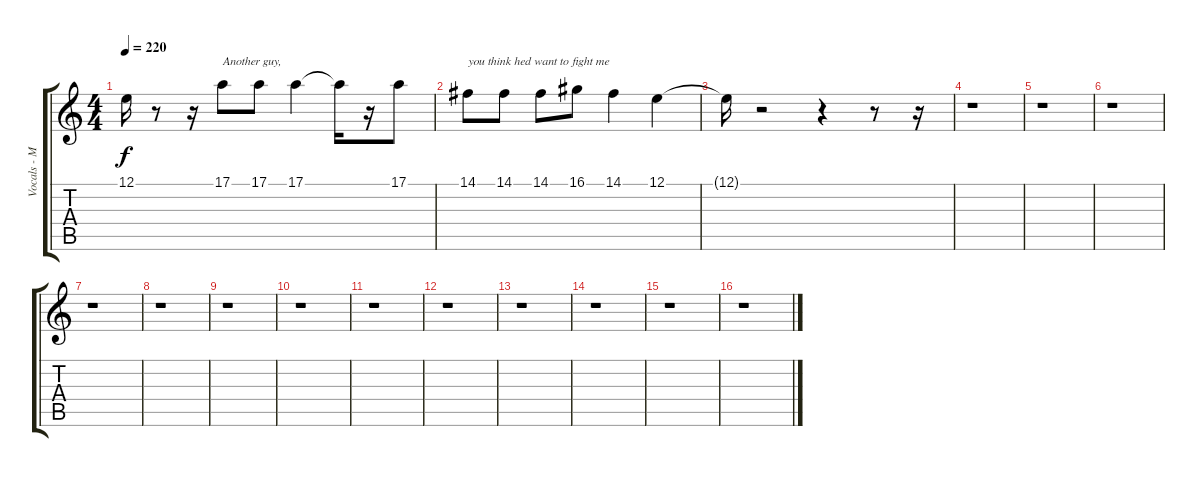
\track ("Vocals - Mark " "Vocals - M") {instrument sopranosax}
\staff {score tabs}
\tuning (E4 B3 G3 D3 A2 E2) {hide}
\ts (4 4)
\tempo 220
\clef g2
\ks c
12.1{t}.16{dy f} r.8 r.16 17.1.8{txt "Another guy, "} 17.1.8 17.1.4 17.1{t}.16 r.16 17.1.8 |
14.1.8{txt "you think hed want to fight me"} 14.1.8 14.1.8 16.1.8 14.1.4 12.1.4 |
12.1{t}.16 r.2 r.4 r.8 r.16 |
r.1 |
r.1 |
r.1 |
r.1 |
r.1 |
r.1 |
r.1 |
r.1 |
r.1 |
r.1 |
r.1 |
r.1 |
r.1
